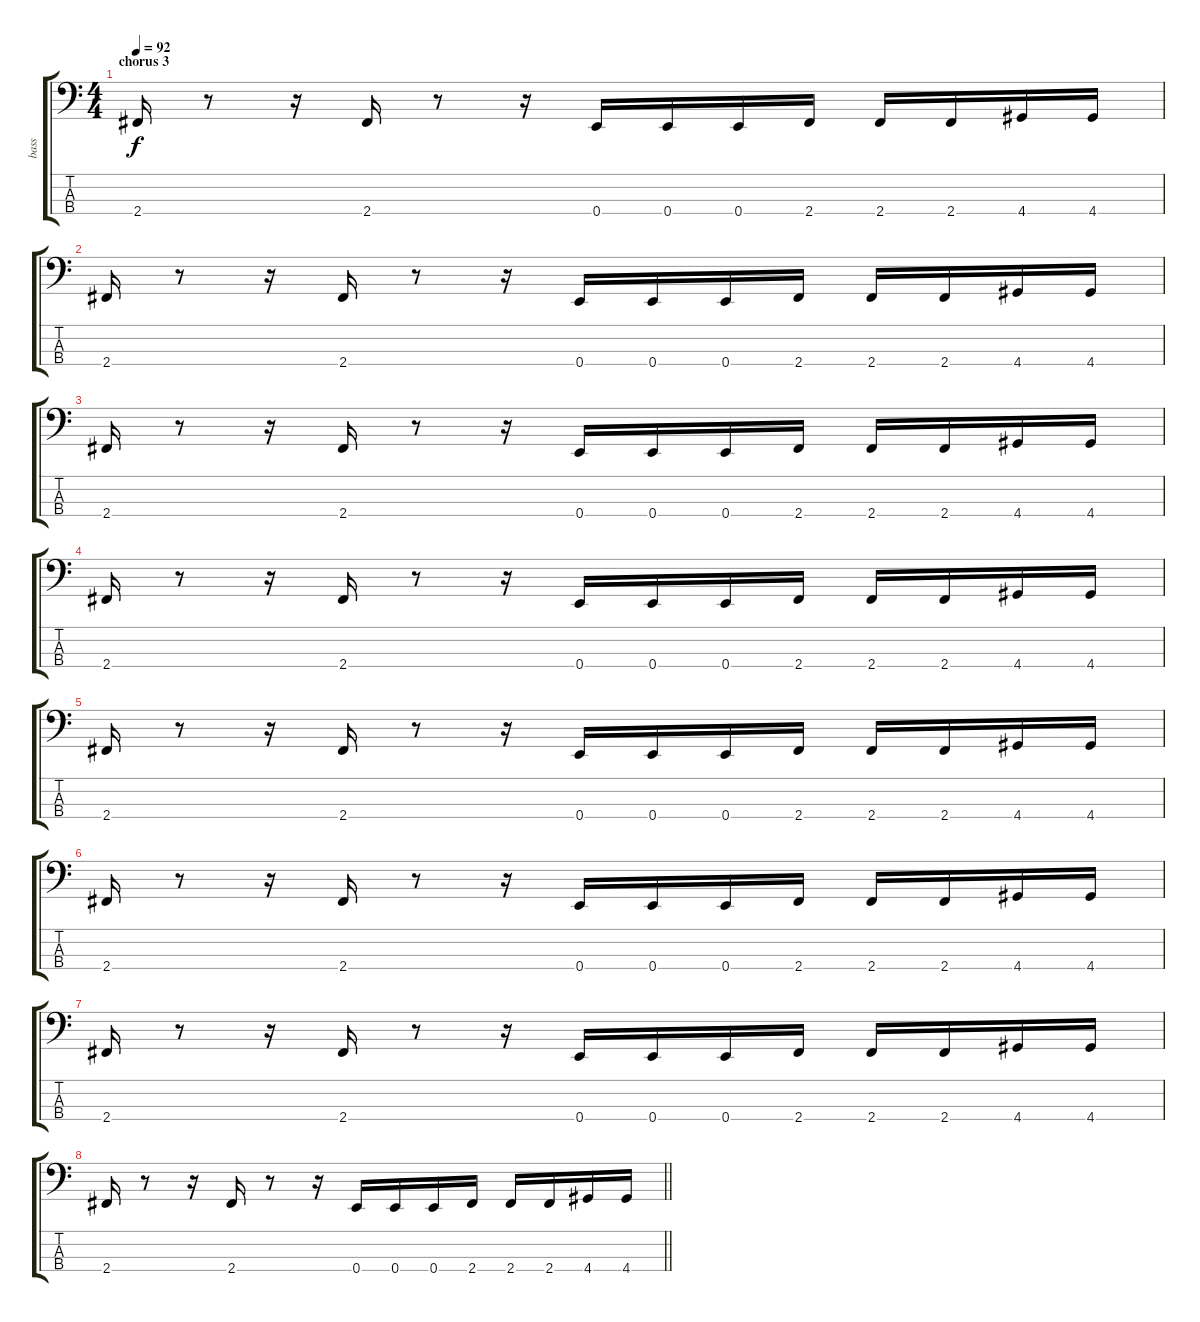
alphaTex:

\track ("bass" "bass") {instrument fretlessbass}
\staff {score tabs}
\tuning (G2 D2 A1 E1) {hide}
\ts (4 4)
\section ("" "chorus 3")
\tempo 92
\clef f4
\ks c
2.4.16{dy f} r.8 r.16 2.4.16 r.8 r.16 0.4.16 0.4.16 0.4.16 2.4.16 2.4.16 2.4.16 4.4.16 4.4.16 |
2.4.16 r.8 r.16 2.4.16 r.8 r.16 0.4.16 0.4.16 0.4.16 2.4.16 2.4.16 2.4.16 4.4.16 4.4.16 |
2.4.16 r.8 r.16 2.4.16 r.8 r.16 0.4.16 0.4.16 0.4.16 2.4.16 2.4.16 2.4.16 4.4.16 4.4.16 |
2.4.16 r.8 r.16 2.4.16 r.8 r.16 0.4.16 0.4.16 0.4.16 2.4.16 2.4.16 2.4.16 4.4.16 4.4.16 |
2.4.16 r.8 r.16 2.4.16 r.8 r.16 0.4.16 0.4.16 0.4.16 2.4.16 2.4.16 2.4.16 4.4.16 4.4.16 |
2.4.16 r.8 r.16 2.4.16 r.8 r.16 0.4.16 0.4.16 0.4.16 2.4.16 2.4.16 2.4.16 4.4.16 4.4.16 |
2.4.16 r.8 r.16 2.4.16 r.8 r.16 0.4.16 0.4.16 0.4.16 2.4.16 2.4.16 2.4.16 4.4.16 4.4.16 |
\barLineRight lightlight
2.4.16 r.8 r.16 2.4.16 r.8 r.16 0.4.16 0.4.16 0.4.16 2.4.16 2.4.16 2.4.16 4.4.16 4.4.16
